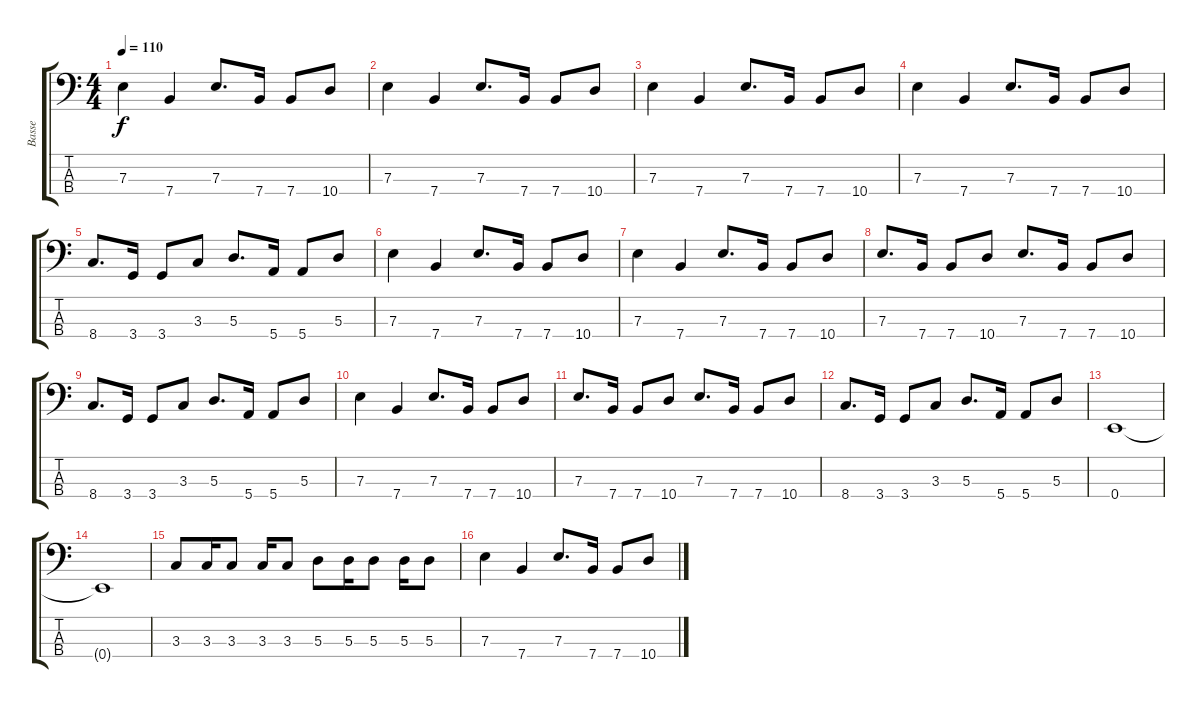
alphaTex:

\track ("Basse" "Basse") {instrument electricbassfinger}
\staff {score tabs}
\tuning (G2 D2 A1 E1) {hide}
\ts (4 4)
\tempo 110
\clef f4
\ks c
7.3.4{dy f} 7.4.4 7.3.8{d} 7.4.16 7.4.8 10.4.8 |
7.3.4 7.4.4 7.3.8{d} 7.4.16 7.4.8 10.4.8 |
7.3.4 7.4.4 7.3.8{d} 7.4.16 7.4.8 10.4.8 |
7.3.4 7.4.4 7.3.8{d} 7.4.16 7.4.8 10.4.8 |
8.4.8{d} 3.4.16 3.4.8 3.3.8 5.3.8{d} 5.4.16 5.4.8 5.3.8 |
7.3.4 7.4.4 7.3.8{d} 7.4.16 7.4.8 10.4.8 |
7.3.4 7.4.4 7.3.8{d} 7.4.16 7.4.8 10.4.8 |
7.3.8{d} 7.4.16 7.4.8 10.4.8 7.3.8{d} 7.4.16 7.4.8 10.4.8 |
8.4.8{d} 3.4.16 3.4.8 3.3.8 5.3.8{d} 5.4.16 5.4.8 5.3.8 |
7.3.4 7.4.4 7.3.8{d} 7.4.16 7.4.8 10.4.8 |
7.3.8{d} 7.4.16 7.4.8 10.4.8 7.3.8{d} 7.4.16 7.4.8 10.4.8 |
8.4.8{d} 3.4.16 3.4.8 3.3.8 5.3.8{d} 5.4.16 5.4.8 5.3.8 |
0.4.1 |
0.4{t}.1 |
3.3.8 3.3.16 3.3.8 3.3.16 3.3.8 5.3.8 5.3.16 5.3.8 5.3.16 5.3.8 |
7.3.4 7.4.4 7.3.8{d} 7.4.16 7.4.8 10.4.8
